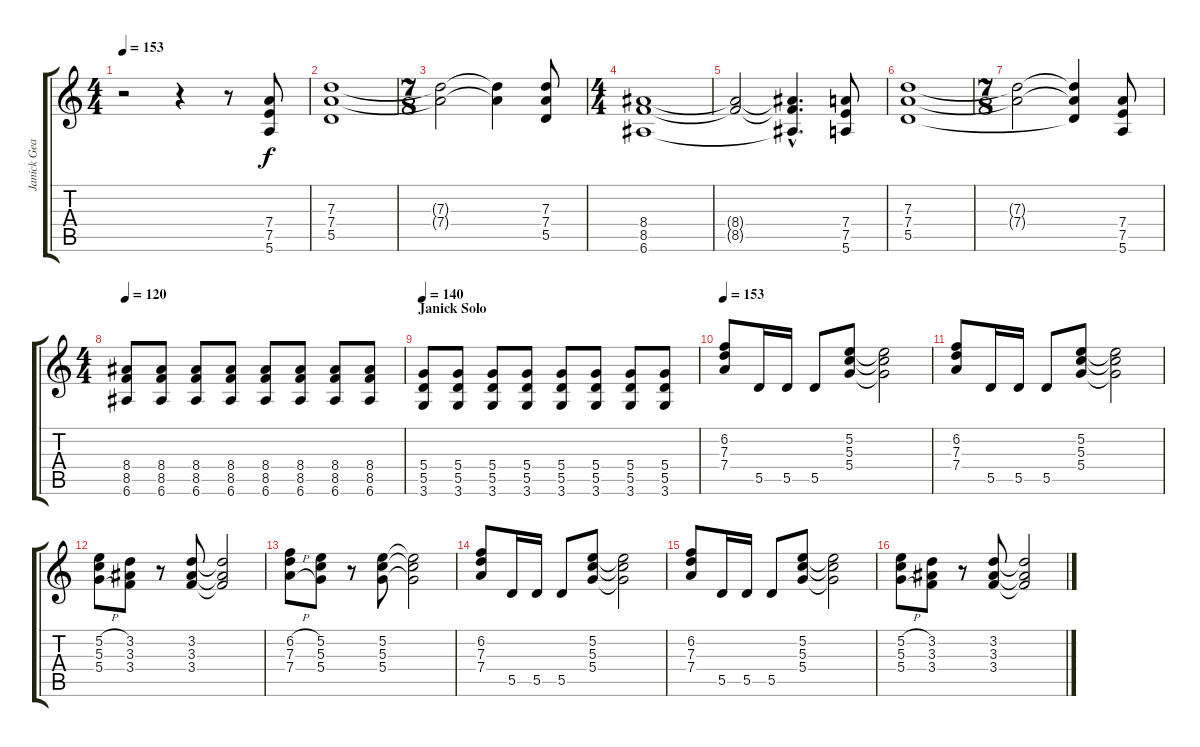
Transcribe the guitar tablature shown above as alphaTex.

\track ("Janick Gears" "Janick Gea") {instrument distortionguitar}
\staff {score tabs}
\tuning (E4 B3 G3 D3 A2 E2) {hide}
\ts (4 4)
\tempo 153
\tempo 117
\tempo 153
\clef g2
\ks c
r.2{dy f instrument distortionguitar} r.4 r.8 (7.4 7.5 5.6).8 |
(7.3 7.4 5.5).1 |
\ts (7 8)
(7.3{t} 7.4{t}).2 (7.3{t} 7.4{t}).4 (7.3 7.4 5.5).8 |
\ts (4 4)
(8.4 8.5 6.6).1 |
(8.4{t} 8.5{t}).2 (8.4{hac t} 8.5{hac t} 6.6{hac t}).4{d} (7.4 7.5 5.6).8 |
(7.3 7.4 5.5).1 |
\ts (7 8)
(7.3{t} 7.4{t}).2 (7.3{t} 7.4{t} 5.5{t}).4 (7.4 7.5 5.6).8 |
\ts (4 4)
\tempo 120
(8.4 8.5 6.6).8 (8.4 8.5 6.6).8 (8.4 8.5 6.6).8 (8.4 8.5 6.6).8 (8.4 8.5 6.6).8 (8.4 8.5 6.6).8 (8.4 8.5 6.6).8 (8.4 8.5 6.6).8 |
\section ("" "Janick Solo")
\tempo 140
(5.4 5.5 3.6).8 (5.4 5.5 3.6).8 (5.4 5.5 3.6).8 (5.4 5.5 3.6).8 (5.4 5.5 3.6).8 (5.4 5.5 3.6).8 (5.4 5.5 3.6).8 (5.4 5.5 3.6).8 |
\section ("" "")
\tempo 153
(6.2 7.3 7.4).8 5.5.16 5.5.16 5.5.8 (5.2 5.3 5.4).8 (5.2{t} 5.3{t} 5.4{t}).2 |
(6.2 7.3 7.4).8 5.5.16 5.5.16 5.5.8 (5.2 5.3 5.4).8 (5.2{t} 5.3{t} 5.4{t}).2 |
(5.2{h} 5.3{h} 5.4{h}).8 (3.2 3.3 3.4).8 r.8 (3.2 3.3 3.4).8 (3.2{t} 3.3{t} 3.4{t}).2 |
(6.2{h} 7.3{h} 7.4{h}).8 (5.2 5.3 5.4).8 r.8 (5.2 5.3 5.4).8 (5.2{t} 5.3{t} 5.4{t}).2 |
(6.2 7.3 7.4).8 5.5.16 5.5.16 5.5.8 (5.2 5.3 5.4).8 (5.2{t} 5.3{t} 5.4{t}).2 |
(6.2 7.3 7.4).8 5.5.16 5.5.16 5.5.8 (5.2 5.3 5.4).8 (5.2{t} 5.3{t} 5.4{t}).2 |
(5.2{h} 5.3{h} 5.4{h}).8 (3.2 3.3 3.4).8 r.8 (3.2 3.3 3.4).8 (3.2{t} 3.3{t} 3.4{t}).2
